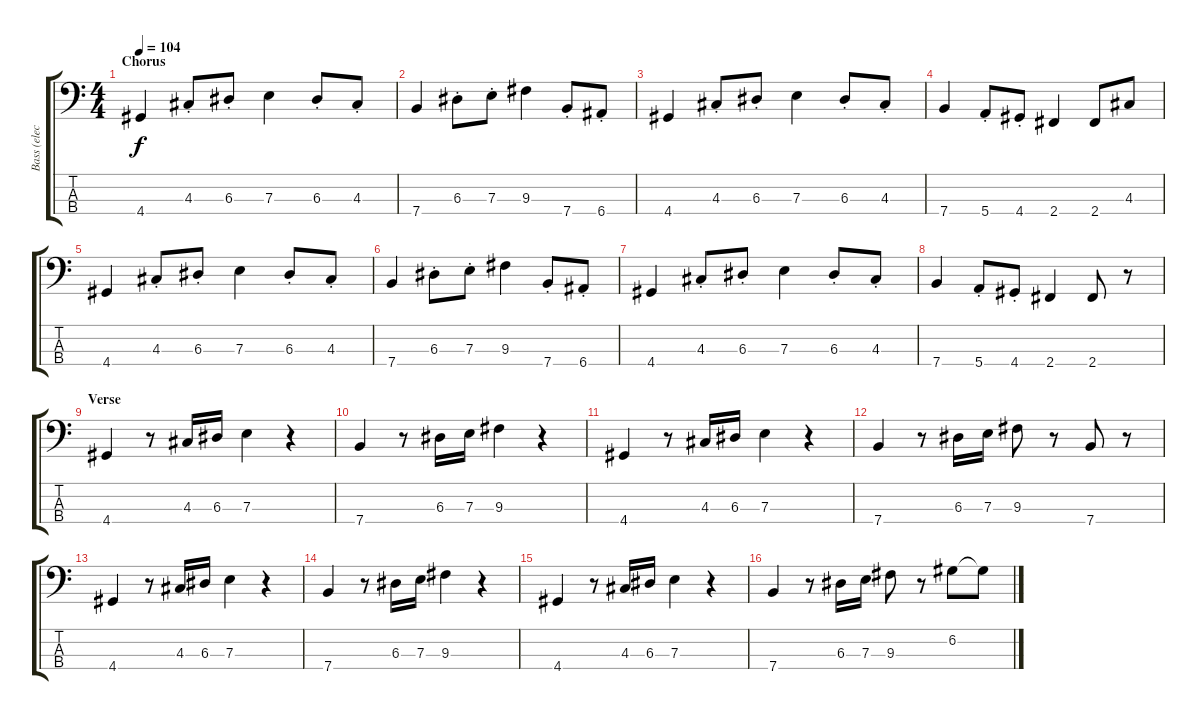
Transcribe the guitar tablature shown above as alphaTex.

\track ("Bass (elec.)" "Bass (elec") {instrument electricbassfinger}
\staff {score tabs}
\tuning (G2 D2 A1 E1) {hide}
\ts (4 4)
\section ("" "Chorus")
\tempo 104
\clef f4
\ks c
4.4.4{dy f} 4.3{st}.8 6.3{st}.8 7.3.4 6.3{st}.8 4.3{st}.8 |
7.4.4 6.3{st}.8 7.3{st}.8 9.3.4 7.4{st}.8 6.4{st}.8 |
4.4.4 4.3{st}.8 6.3{st}.8 7.3.4 6.3{st}.8 4.3{st}.8 |
7.4.4 5.4{st}.8 4.4{st}.8 2.4.4 2.4.8 4.3.8 |
4.4.4 4.3{st}.8 6.3{st}.8 7.3.4 6.3{st}.8 4.3{st}.8 |
7.4.4 6.3{st}.8 7.3{st}.8 9.3.4 7.4{st}.8 6.4{st}.8 |
4.4.4 4.3{st}.8 6.3{st}.8 7.3.4 6.3{st}.8 4.3{st}.8 |
7.4.4 5.4{st}.8 4.4{st}.8 2.4.4 2.4.8 r.8 |
\section ("" "Verse")
4.4.4 r.8 4.3.16 6.3.16 7.3.4 r.4 |
7.4.4 r.8 6.3.16 7.3.16 9.3.4 r.4 |
4.4.4 r.8 4.3.16 6.3.16 7.3.4 r.4 |
7.4.4 r.8 6.3.16 7.3.16 9.3.8 r.8 7.4.8 r.8 |
4.4.4 r.8 4.3.16 6.3.16 7.3.4 r.4 |
7.4.4 r.8 6.3.16 7.3.16 9.3.4 r.4 |
4.4.4 r.8 4.3.16 6.3.16 7.3.4 r.4 |
7.4.4 r.8 6.3.16 7.3.16 9.3.8 r.8 6.2.8 6.2{t}.8
